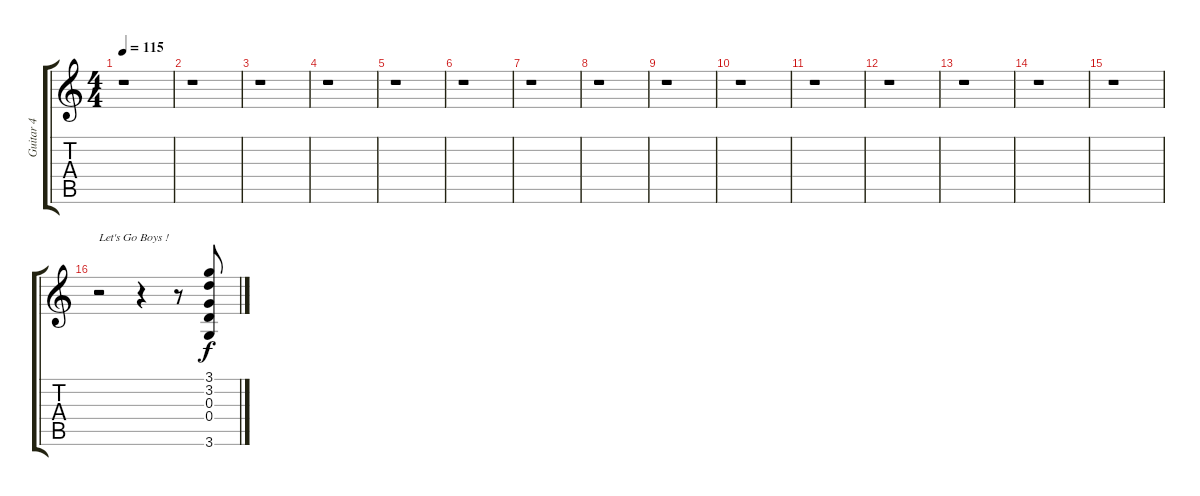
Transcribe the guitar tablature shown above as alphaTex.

\track ("Guitar 4" "Guitar 4") {instrument overdrivenguitar}
\staff {score tabs}
\tuning (E4 B3 G3 D3 A2 E2) {hide}
\ts (4 4)
\tempo 115
\clef g2
\ks c
r.1{dy f instrument overdrivenguitar} |
r.1 |
r.1 |
r.1 |
r.1 |
r.1 |
r.1 |
r.1 |
r.1 |
r.1 |
r.1 |
r.1 |
r.1 |
r.1 |
r.1 |
r.2{txt "Let's Go Boys !"} r.4 r.8 (3.1 3.2 0.3 0.4 3.6).8
